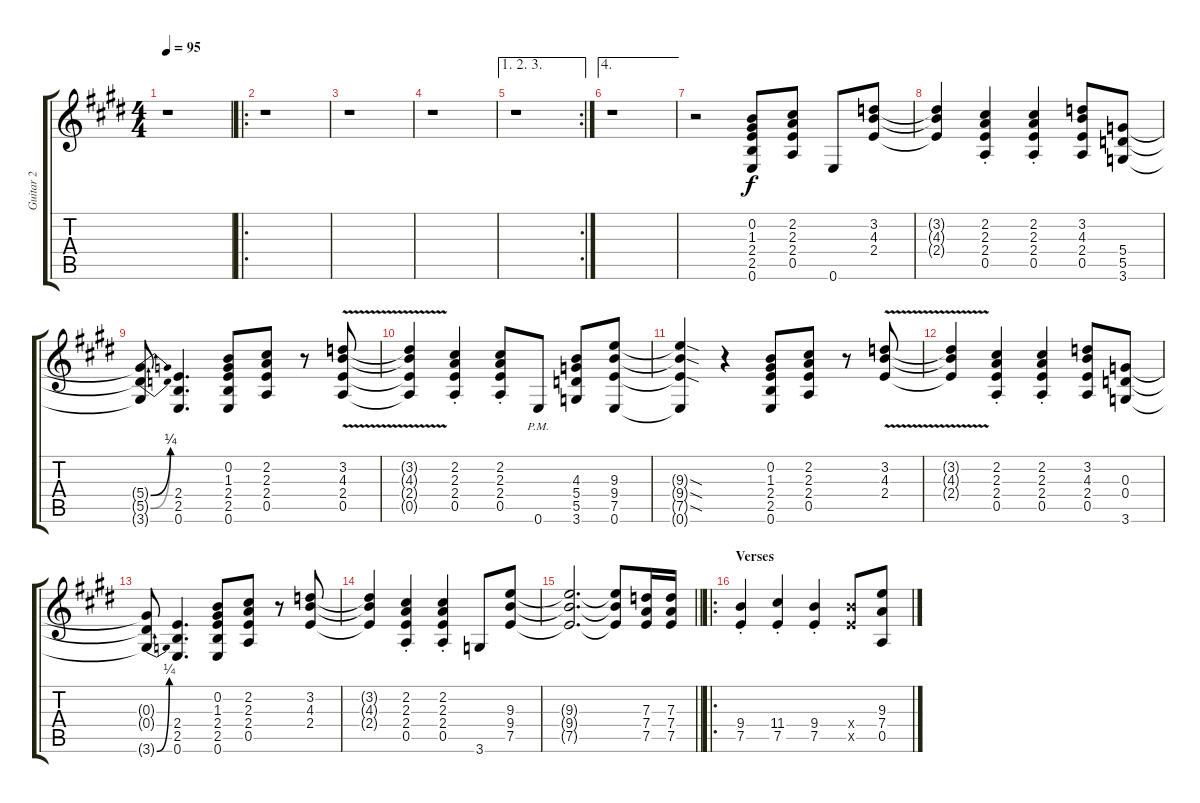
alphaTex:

\track ("Guitar 2" "Guitar 2") {instrument distortionguitar}
\staff {score tabs}
\tuning (E4 B3 G3 D3 A2 E2) {hide}
\ts (4 4)
\tempo 95
\clef g2
\ks e
r.1{dy f instrument distortionguitar} |
\ro
\ks c#minor
r.1 |
r.1 |
r.1 |
\ae (1 2 3)
\rc 2
r.1 |
\ae 4
r.1 |
r.2 (0.2 1.3 2.4 2.5 0.6).8 (2.2 2.3 2.4 0.5).8 0.6.8 (3.2 4.3 2.4).8 |
(3.2{t} 4.3{t} 2.4{t}).4 (2.2{st} 2.3{st} 2.4{st} 0.5{st}).4 (2.2{st} 2.3{st} 2.4{st} 0.5{st}).4 (3.2 4.3 2.4 0.5).8 (5.4 5.5 3.6).8 |
(5.4{be (bend 0 0 60 1) t} 5.5{be (bend 0 0 60 1) t} 3.6{t}).8 (2.4 2.5 0.6).4{d} (0.2 1.3 2.4 2.5 0.6).8 (2.2 2.3 2.4 0.5).8 r.8 (3.2{v} 4.3{v} 2.4{v} 0.5{v}).8 |
(3.2{v t} 4.3{v t} 2.4{v t} 0.5{v t}).4 (2.2{st} 2.3{st} 2.4{st} 0.5{st}).4 (2.2{st} 2.3{st} 2.4{st} 0.5{st}).8 0.6{pm}.8 (4.3 5.4 5.5 3.6).8 (9.3 9.4 7.5 0.6).8 |
(9.3{sod t} 9.4{sod t} 7.5{sod t} 0.6{t}).4 r.4 (0.2 1.3 2.4 2.5 0.6).8 (2.2 2.3 2.4 0.5).8 r.8 (3.2{v} 4.3{v} 2.4{v}).8 |
(3.2{v t} 4.3{v t} 2.4{v t}).4 (2.2{st} 2.3{st} 2.4{st} 0.5{st}).4 (2.2{st} 2.3{st} 2.4{st} 0.5{st}).4 (3.2 4.3 2.4 0.5).8 (0.3 0.4 3.6).8 |
(0.3{t} 0.4{t} 3.6{be (bend 0 0 60 1) t}).8 (2.4 2.5 0.6).4{d} (0.2 1.3 2.4 2.5 0.6).8 (2.2 2.3 2.4 0.5).8 r.8 (3.2 4.3 2.4).8 |
(3.2{t} 4.3{t} 2.4{t}).4 (2.2{st} 2.3{st} 2.4{st} 0.5{st}).4 (2.2{st} 2.3{st} 2.4{st} 0.5{st}).4 3.6.8 (9.3 9.4 7.5).8 |
\barLineRight lightlight
(9.3{t} 9.4{t} 7.5{t}).2{d} (9.3{t} 9.4{t} 7.5{t}).8 (7.3 7.4 7.5).16 (7.3 7.4 7.5).16 |
\ro
\section ("" "Verses")
(9.4{st} 7.5{st}).4 (11.4{st} 7.5{st}).4 (9.4{st} 7.5{st}).4 (9.4{x} 7.5{x}).8 (9.3 7.4 0.5).8
